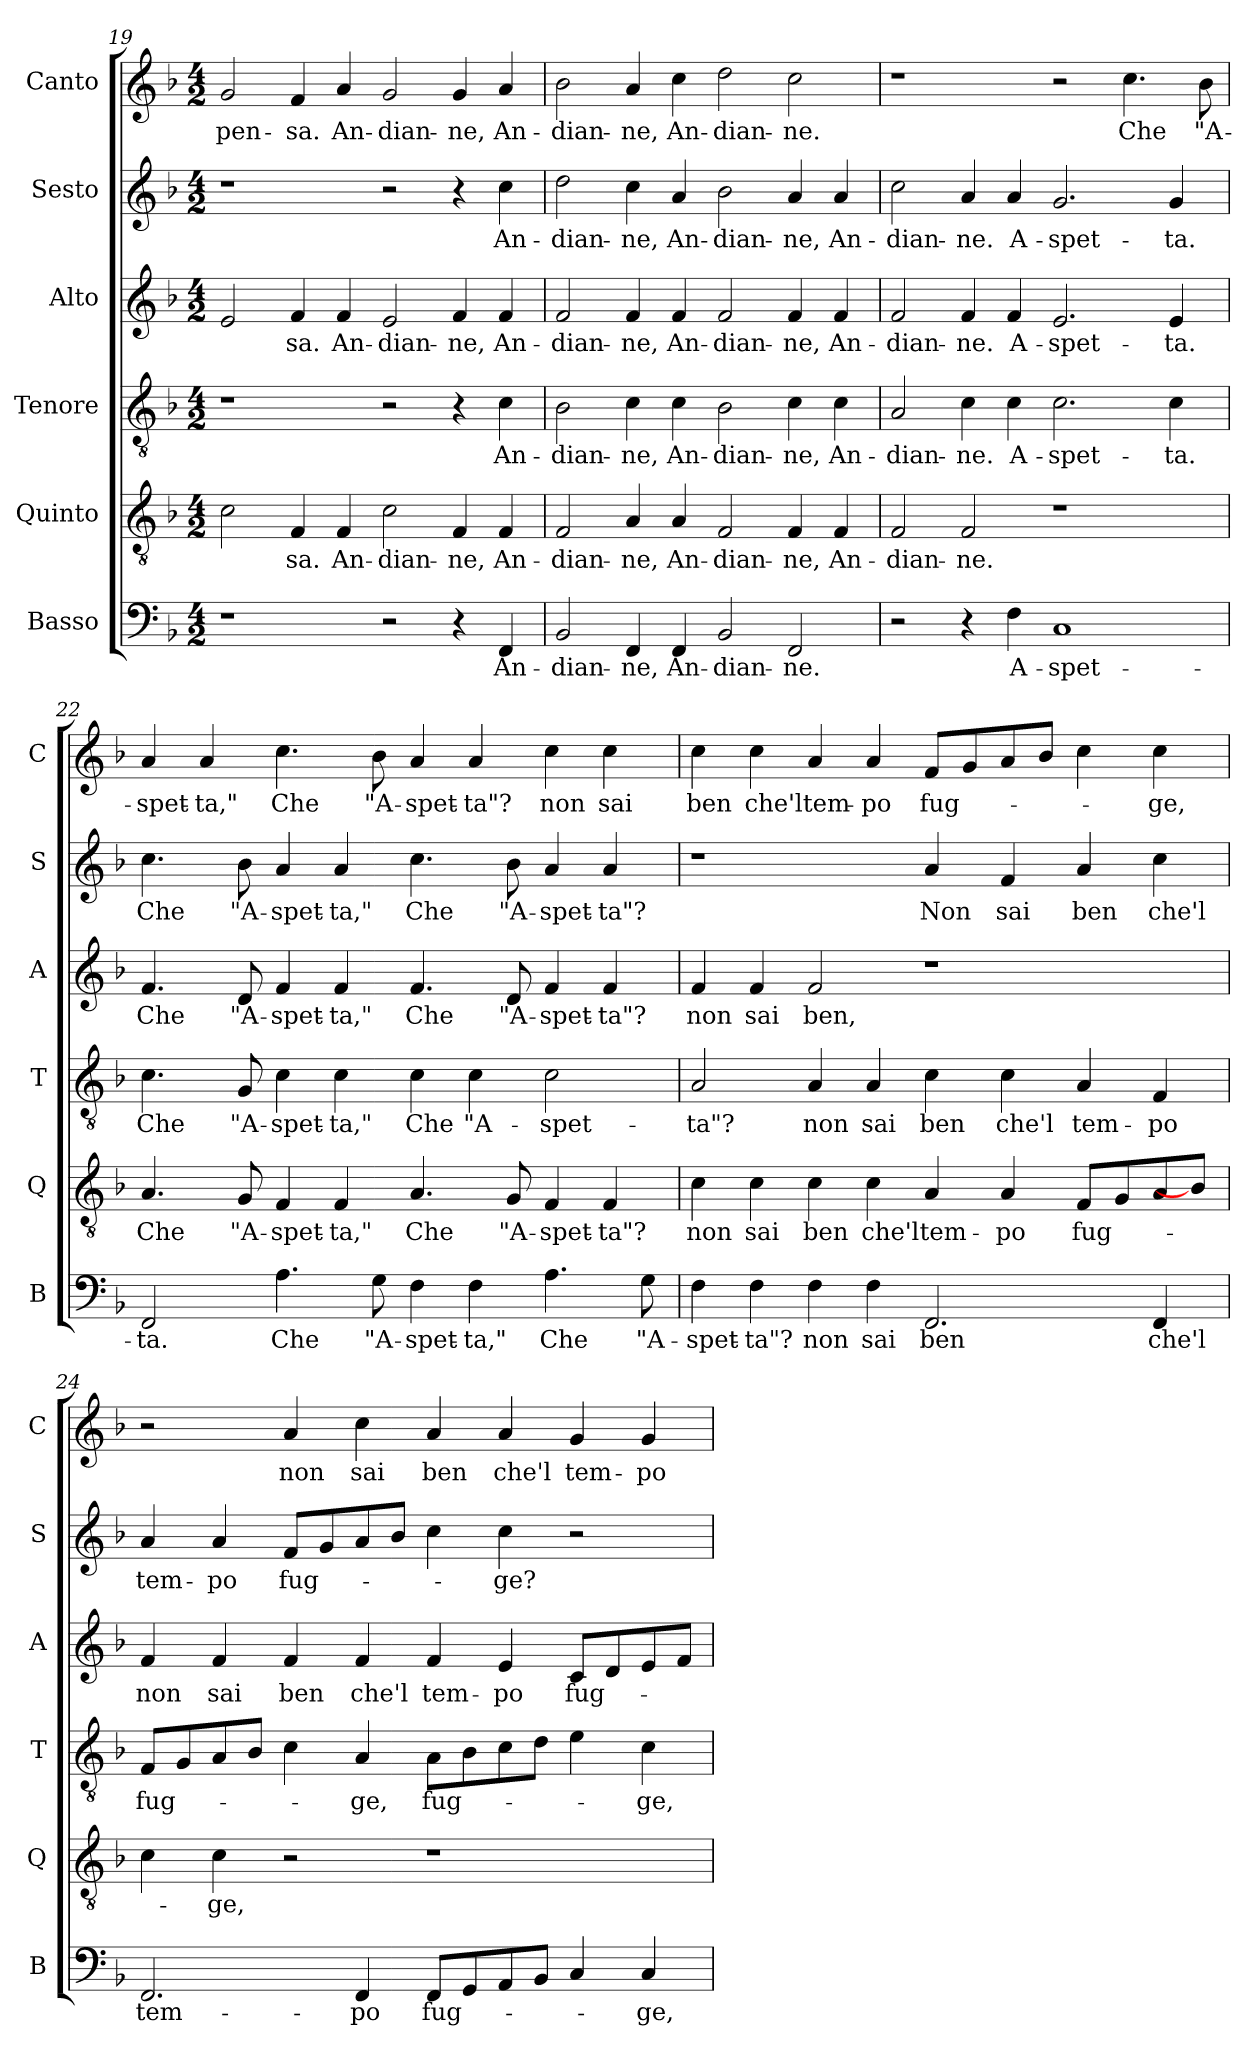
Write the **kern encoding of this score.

**kern	**text	**kern	**text	**kern	**text	**kern	**text	**kern	**text	**kern	**text
*part6	*part6	*part5	*part5	*part4	*part4	*part3	*part3	*part2	*part2	*part1	*part1
*staff6	*staff6	*staff5	*staff5	*staff4	*staff4	*staff3	*staff3	*staff2	*staff2	*staff1	*staff1
*I"Basso	*	*I"Quinto	*	*I"Tenore	*	*I"Alto	*	*I"Sesto	*	*I"Canto	*
*I'B	*	*I'Q	*	*I'T	*	*I'A	*	*I'S	*	*I'C	*
*clefF4	*	*clefGv2	*	*clefGv2	*	*clefG2	*	*clefG2	*	*clefG2	*
*k[b-]	*	*k[b-]	*	*k[b-]	*	*k[b-]	*	*k[b-]	*	*k[b-]	*
*d:	*	*d:	*	*d:	*	*d:	*	*d:	*	*d:	*
*M4/2	*	*M4/2	*	*M4/2	*	*M4/2	*	*M4/2	*	*M4/2	*
=19	=19	=19	=19	=19	=19	=19	=19	=19	=19	=19	=19
1r	.	2c	.	1r	.	2e	.	1r	.	2g	pen-
.	.	4F	-sa.	.	.	4f	-sa.	.	.	4f	-sa.
.	.	4F	An-	.	.	4f	An-	.	.	4a	An-
2r	.	2c	-dian-	2r	.	2e	-dian-	2r	.	2g	-dian-
4r	.	4F	-ne,	4r	.	4f	-ne,	4r	.	4g	-ne,
4FF	An-	4F	An-	4c	An-	4f	An-	4cc	An-	4a	An-
=20	=20	=20	=20	=20	=20	=20	=20	=20	=20	=20	=20
2BB-	-dian-	2F	-dian-	2B-	-dian-	2f	-dian-	2dd	-dian-	2b-	-dian-
4FF	-ne,	4A	-ne,	4c	-ne,	4f	-ne,	4cc	-ne,	4a	-ne,
4FF	An-	4A	An-	4c	An-	4f	An-	4a	An-	4cc	An-
2BB-	-dian-	2F	-dian-	2B-	-dian-	2f	-dian-	2b-	-dian-	2dd	-dian-
2FF	-ne.	4F	-ne,	4c	-ne,	4f	-ne,	4a	-ne,	2cc	-ne.
.	.	4F	An-	4c	An-	4f	An-	4a	An-	.	.
=21	=21	=21	=21	=21	=21	=21	=21	=21	=21	=21	=21
2r	.	2F	-dian-	2A	-dian-	2f	-dian-	2cc	-dian-	1r	.
4r	.	2F	-ne.	4c	-ne.	4f	-ne.	4a	-ne.	.	.
4F	A-	.	.	4c	A-	4f	A-	4a	A-	.	.
1C	-spet-	1r	.	2.c	-spet-	2.e	-spet-	2.g	-spet-	2r	.
.	.	.	.	.	.	.	.	.	.	4.cc	Che
.	.	.	.	4c	-ta.	4e	-ta.	4g	-ta.	.	.
.	.	.	.	.	.	.	.	.	.	8b-	"A-
=22	=22	=22	=22	=22	=22	=22	=22	=22	=22	=22	=22
2FF	-ta.	4.A	Che	4.c	Che	4.f	Che	4.cc	Che	4a	-spet-
.	.	.	.	.	.	.	.	.	.	4a	-ta,"
.	.	8G	"A-	8G	"A-	8d	"A-	8b-	"A-	.	.
4.A	Che	4F	-spet-	4c	-spet-	4f	-spet-	4a	-spet-	4.cc	Che
.	.	4F	-ta,"	4c	-ta,"	4f	-ta,"	4a	-ta,"	.	.
8G	"A-	.	.	.	.	.	.	.	.	8b-	"A-
4F	-spet-	4.A	Che	4c	Che	4.f	Che	4.cc	Che	4a	-spet-
4F	-ta,"	.	.	4c	"A-	.	.	.	.	4a	-ta"?
.	.	8G	"A-	.	.	8d	"A-	8b-	"A-	.	.
4.A	Che	4F	-spet-	2c	-spet-	4f	-spet-	4a	-spet-	4cc	non
.	.	4F	-ta"?	.	.	4f	-ta"?	4a	-ta"?	4cc	sai
8G	"A-	.	.	.	.	.	.	.	.	.	.
=23	=23	=23	=23	=23	=23	=23	=23	=23	=23	=23	=23
4F	-spet-	4c	non	2A	-ta"?	4f	non	1r	.	4cc	ben
4F	-ta"?	4c	sai	.	.	4f	sai	.	.	4cc	che'l
4F	non	4c	ben	4A	non	2f	ben,	.	.	4a	tem-
4F	sai	4c	che'l	4A	sai	.	.	.	.	4a	-po
2.FF	ben	4A	tem-	4c	ben	1r	.	4a	Non	8fL	fug-
.	.	.	.	.	.	.	.	.	.	8g	.
.	.	4A	-po	4c	che'l	.	.	4f	sai	8a	.
.	.	.	.	.	.	.	.	.	.	8b-J	.
.	.	8FL	fug-	4A	tem-	.	.	4a	ben	4cc	.
.	.	8G	.	.	.	.	.	.	.	.	.
4FF	che'l	8A	.	4F	-po	.	.	4cc	che'l	4cc	-ge,
.	.	8B-J]	.	.	.	.	.	.	.	.	.
=24	=24	=24	=24	=24	=24	=24	=24	=24	=24	=24	=24
2.FF	tem-	4c	.	8FL	fug-	4f	non	4a	tem-	2r	.
.	.	.	.	8G	.	.	.	.	.	.	.
.	.	4c	-ge,	8A	.	4f	sai	4a	-po	.	.
.	.	.	.	8B-J	.	.	.	.	.	.	.
.	.	2r	.	4c	.	4f	ben	8fL	fug-	4a	non
.	.	.	.	.	.	.	.	8g	.	.	.
4FF	-po	.	.	4A	-ge,	4f	che'l	8a	.	4cc	sai
.	.	.	.	.	.	.	.	8b-J	.	.	.
8FFL	fug-	1r	.	8AL	fug-	4f	tem-	4cc	.	4a	ben
8GG	.	.	.	8B-	.	.	.	.	.	.	.
8AA	.	.	.	8c	.	4e	-po	4cc	-ge?	4a	che'l
8BB-J	.	.	.	8dJ	.	.	.	.	.	.	.
4C	.	.	.	4e	.	8cL	fug-	2r	.	4g	tem-
.	.	.	.	.	.	8d	.	.	.	.	.
4C	-ge,	.	.	4c	-ge,	8e	.	.	.	4g	-po
.	.	.	.	.	.	8fJ	.	.	.	.	.
=	=	=	=	=	=	=	=	=	=	=	=
*-	*-	*-	*-	*-	*-	*-	*-	*-	*-	*-	*-
